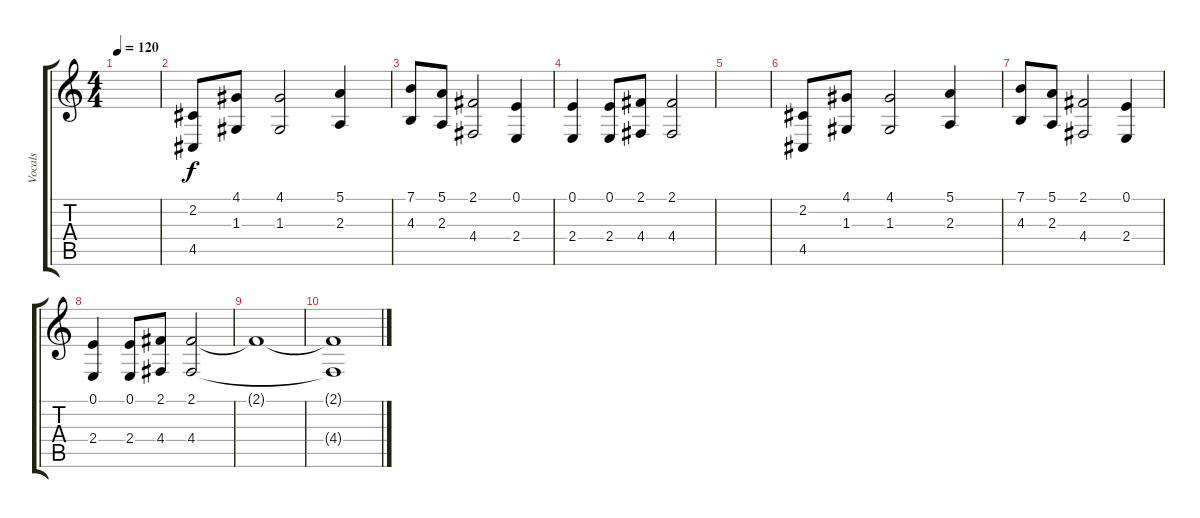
\track ("Vocals" "Vocals") {instrument clarinet}
\staff {score tabs}
\tuning (E4 B3 G3 D3 A2 E2) {hide}
\ts (4 4)
\tempo 120
\clef g2
\ks c
|
(2.2 4.5).8 (4.1 1.3).8 (4.1 1.3).2 (5.1 2.3).4 |
(7.1 4.3).8 (5.1 2.3).8 (2.1 4.4).2 (0.1 2.4).4 |
(0.1 2.4).4 (0.1 2.4).8 (2.1 4.4).8 (2.1 4.4).2 |
|
(2.2 4.5).8 (4.1 1.3).8 (4.1 1.3).2 (5.1 2.3).4 |
(7.1 4.3).8 (5.1 2.3).8 (2.1 4.4).2 (0.1 2.4).4 |
(0.1 2.4).4 (0.1 2.4).8 (2.1 4.4).8 (2.1 4.4).2 |
2.1{t}.1{volume 0} |
(2.1{t} 4.4{t}).1
